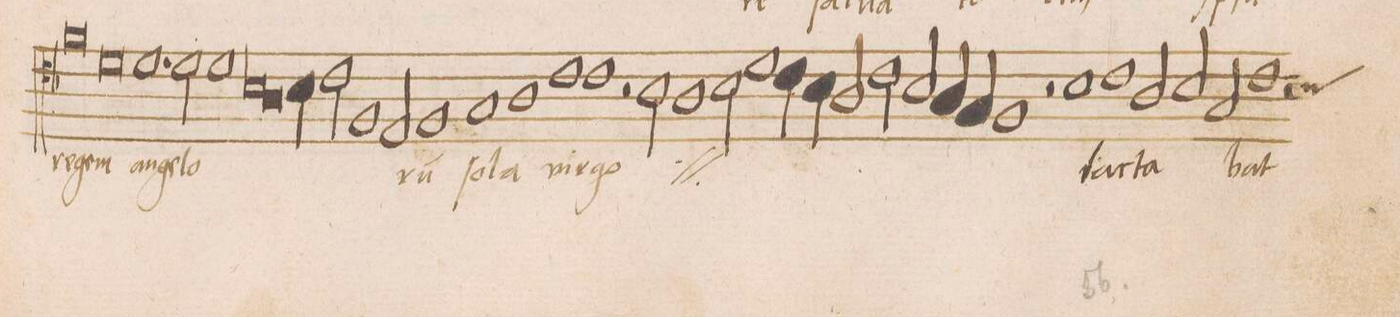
**kern	**text
*I"ALTVS	*
*clefC4	*
*k[b-]	*
*met(C)	*
*M2/1	*
0f	re-
=53-	=53-
0d	-gem
=54-	=54-
1.d	an-
=55-	=55-
2d\	-ge-
1d	-lo-
=56-	=56-
*lig	*
1B-	.
*col	*
2.A\	.
*Xlig	*
4B-\	.
*Xcol	*
=57-	=57-
2c\	.
1F	.
2E/	.
=58-	=58-
1F	-r(um)
1G	ſo-
=59-	=59-
1A	-la
1c	vir-
=60-	=60-
1c	-go
2r	.
*	*ij
2B-\	so-
=61-	=61-
1A	-la-
2B-\	-vir-
1d\	.
=62-	=62-
4c\	.
4B-\	.
2A/	.
2c\	.
=63-	=63-
2B-/	.
4A/	.
4G/	.
1F	-go
*	*Xij
=64-	=64-
2r	.
1B-	lac-
1c\	-ta-
=65-	=65-
2A/	.
2B-/	.
2G/	.
=66-	=66-
*custos:B	*
1c	-bat
*-	*-
